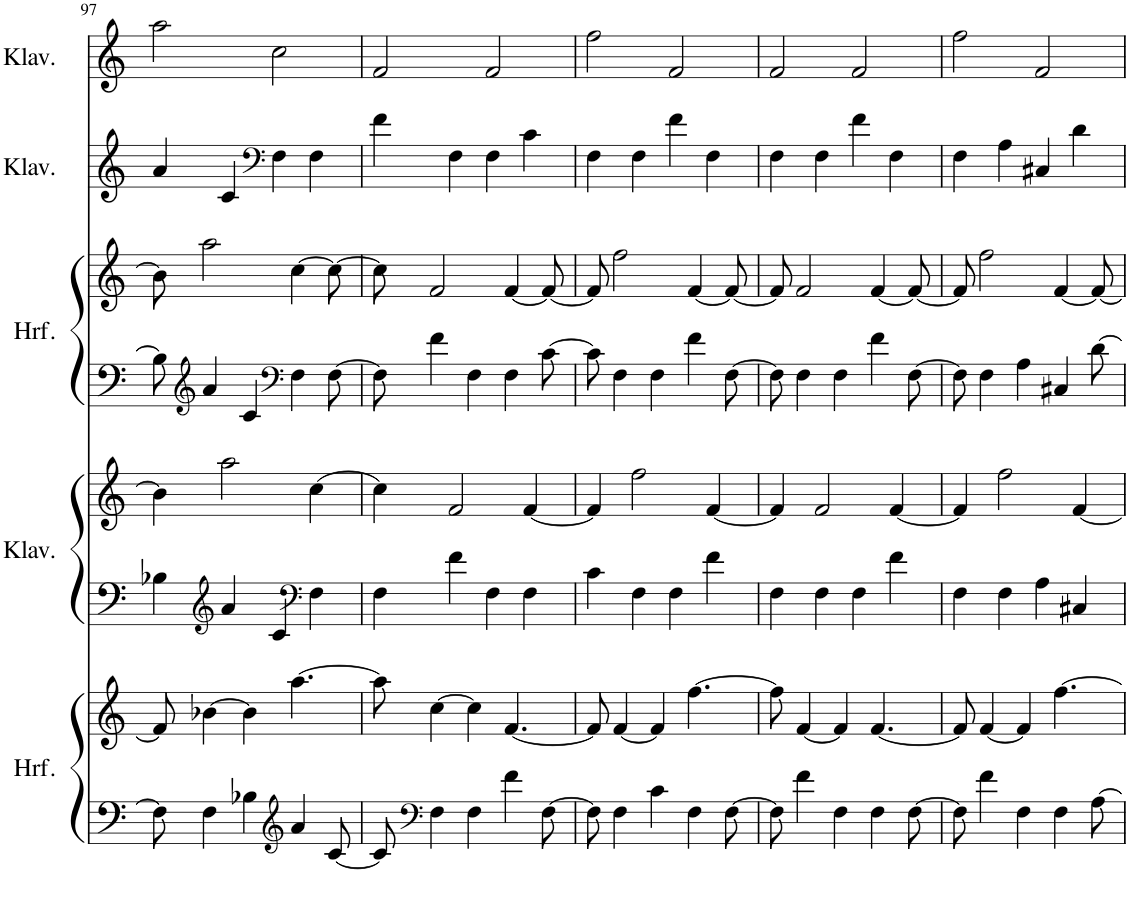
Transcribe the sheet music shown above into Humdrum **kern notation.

**kern	**kern	**kern	**kern	**kern	**kern	**kern	**kern
*part5	*part5	*part4	*part4	*part3	*part3	*part2	*part1
*staff8	*staff7	*staff6	*staff5	*staff4	*staff3	*staff2	*staff1
*I"Harfe	*	*I"Klavier	*	*I"Harfe	*	*I"Klavier	*I"Klavier
*I'Hrf.	*	*I'Klav.	*	*I'Hrf.	*	*I'Klav.	*I'Klav.
!!LO:PB:g=z
*clefF4	*clefG2	*clefF4	*clefG2	*clefF4	*clefG2	*clefF4	*clefG2
*k[]	*k[]	*k[]	*k[]	*k[]	*k[]	*k[]	*k[]
*M4/4	*M4/4	*M4/4	*M4/4	*M4/4	*M4/4	*M4/4	*M4/4
=97	=97	=97	=97	=97	=97	=97	=97
8F\]	8f/]	4B-X\	4b-\]	8B-\]	8b-\]	4a/	2aa\
*	*	*	*	*clefG2	*	*	*
4F\	[4b-X\	.	.	4a/	2aa\	.	.
*	*	*clefG2	*	*	*	*	*
.	.	4a/	2aa\	.	.	4c/	.
4B-X\	4b-\]	.	.	4c/	.	.	.
*	*	*	*	*	*	*clefF4	*
.	.	4c/	.	.	.	4F\	2cc\
*clefG2	*	*	*	*clefF4	*	*	*
4a/	[4.aa\	.	.	4F\	[4cc\	.	.
*	*	*clefF4	*	*	*	*	*
.	.	4F\	[4cc\	.	.	4F\	.
[8c/	.	.	.	[8F\	8cc\_	.	.
=98	=98	=98	=98	=98	=98	=98	=98
8c/]	8aa\]	4F\	4cc\]	8F\]	8cc\]	4f\	2f/
*clefF4	*	*	*	*	*	*	*
4F\	[4cc\	.	.	4f\	2f/	.	.
.	.	4f\	2f/	.	.	4F\	.
4F\	4cc\]	.	.	4F\	.	.	.
.	.	4F\	.	.	.	4F\	2f/
4f\	[4.f/	.	.	4F\	[4f/	.	.
.	.	4F\	[4f/	.	.	4c\	.
[8F\	.	.	.	[8c\	8f/_	.	.
=99	=99	=99	=99	=99	=99	=99	=99
8F\]	8f/]	4c\	4f/]	8c\]	8f/]	4F\	2ff\
4F\	[4f/	.	.	4F\	2ff\	.	.
.	.	4F\	2ff\	.	.	4F\	.
4c\	4f/]	.	.	4F\	.	.	.
.	.	4F\	.	.	.	4f\	2f/
4F\	[4.ff\	.	.	4f\	[4f/	.	.
.	.	4f\	[4f/	.	.	4F\	.
[8F\	.	.	.	[8F\	8f/_	.	.
=100	=100	=100	=100	=100	=100	=100	=100
8F\]	8ff\]	4F\	4f/]	8F\]	8f/]	4F\	2f/
4f\	[4f/	.	.	4F\	2f/	.	.
.	.	4F\	2f/	.	.	4F\	.
4F\	4f/]	.	.	4F\	.	.	.
.	.	4F\	.	.	.	4f\	2f/
4F\	[4.f/	.	.	4f\	[4f/	.	.
.	.	4f\	[4f/	.	.	4F\	.
[8F\	.	.	.	[8F\	8f/_	.	.
=101	=101	=101	=101	=101	=101	=101	=101
8F\]	8f/]	4F\	4f/]	8F\]	8f/]	4F\	2ff\
4f\	[4f/	.	.	4F\	2ff\	.	.
.	.	4F\	2ff\	.	.	4A\	.
4F\	4f/]	.	.	4A\	.	.	.
.	.	4A\	.	.	.	4C#X/	2f/
4F\	[4.ff\	.	.	4C#X/	[4f/	.	.
.	.	4C#X/	[4f/	.	.	4d\	.
[8A\	.	.	.	[8d\	8f/_	.	.
=	=	=	=	=	=	=	=
*-	*-	*-	*-	*-	*-	*-	*-
